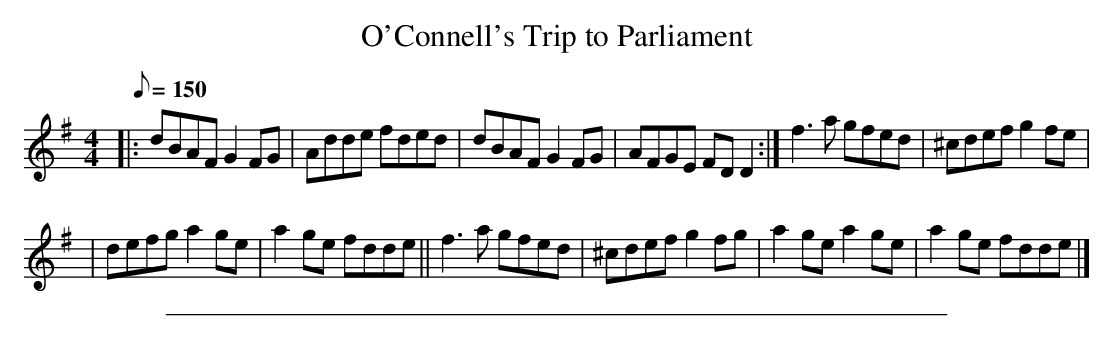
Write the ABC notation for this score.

X:1
T: O'Connell's Trip to Parliament
M:4/4
L:1/8
Q:150
K:Dmix
|: dBAF G2FG | Adde fded | dBAF G2FG | AFGE FDD2 :| f3a gfed | ^cdef g2fe |
| defg a2ge | a2ge fdde  || f3a gfed | ^cdef g2fg | a2ge a2ge | a2ge fdde |]
